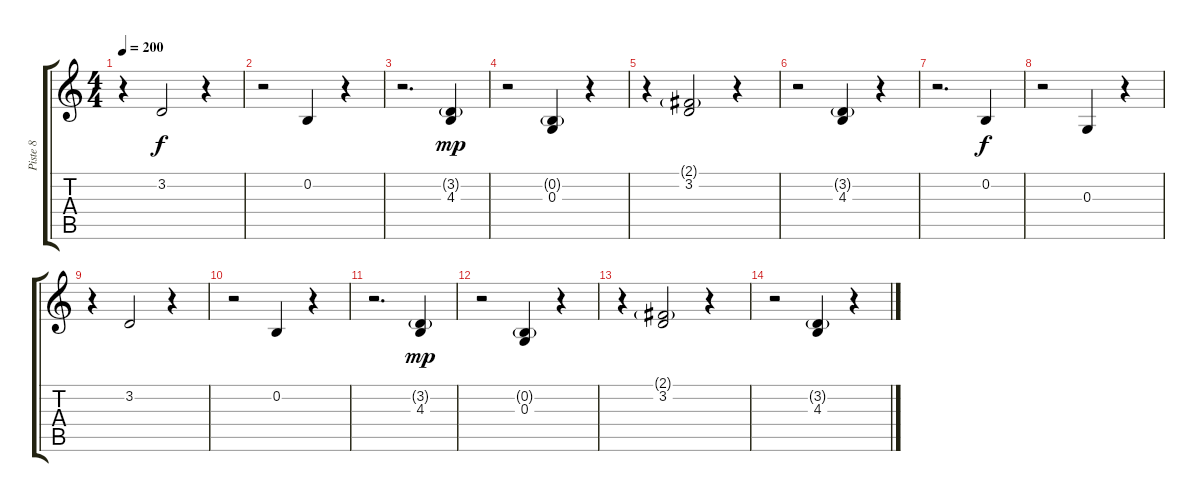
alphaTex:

\track ("Piste 8" "Piste 8") {instrument glockenspiel}
\staff {score tabs}
\tuning (E4 B3 G3 D3 A2 D2) {hide}
\ts (4 4)
\tempo 200
\clef g2
\ks c
r.4{dy f} 3.2.2 r.4 |
r.2 0.2.4 r.4 |
r.2{d} (3.2{g} 4.3).4{dy mp} |
r.2 (0.2{g} 0.3).4 r.4 |
r.4 (2.1{g} 3.2).2 r.4 |
r.2 (3.2{g} 4.3).4 r.4 |
r.2{d} 0.2.4{dy f} |
r.2 0.3.4 r.4 |
r.4 3.2.2 r.4 |
r.2 0.2.4 r.4 |
r.2{d} (3.2{g} 4.3).4{dy mp} |
r.2 (0.2{g} 0.3).4 r.4 |
r.4 (2.1{g} 3.2).2 r.4 |
r.2 (3.2{g} 4.3).4 r.4
